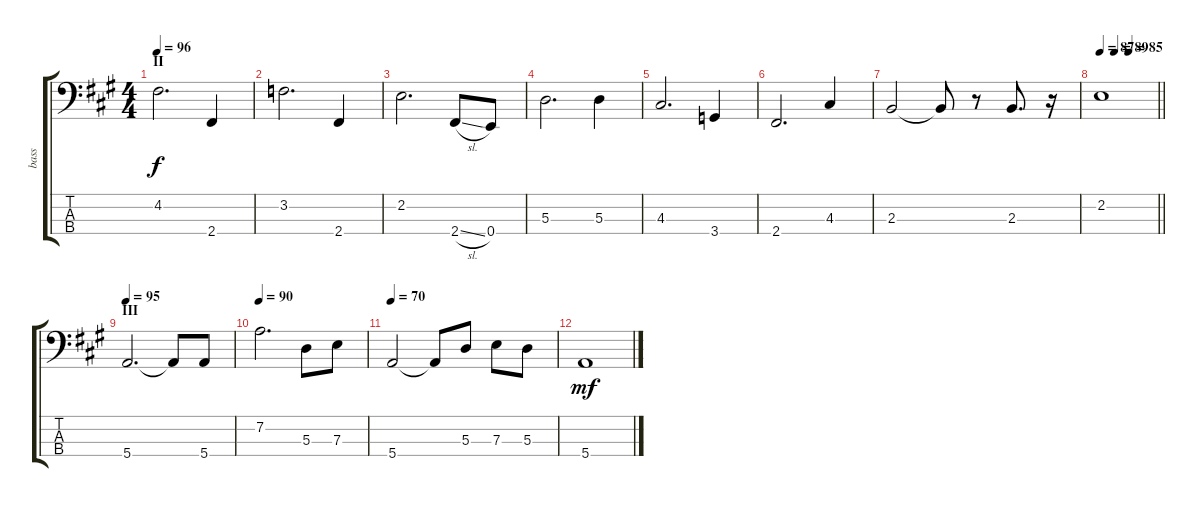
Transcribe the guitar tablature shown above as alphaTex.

\track ("bass" "bass") {instrument electricbassfinger}
\staff {score tabs}
\tuning (G2 D2 A1 E1) {hide}
\ts (4 4)
\section ("" "II")
\tempo 96
\clef f4
\ks a
4.2.2{d dy f} 2.4.4 |
3.2.2{d} 2.4.4 |
2.2.2{d} 2.4{sl}.8 0.4.8 |
5.3.2{d} 5.3.4 |
4.3.2{d} 3.4.4 |
2.4.2{d} 4.3.4 |
2.3.2 2.3{t}.8 r.8 2.3.8{d} r.16 |
\tempo (89 0.25)
\tempo (85 0.5)
\tempo 87
\barLineRight lightlight
2.2.1 |
\section ("" "III")
\tempo 95
5.4.2{d} 5.4{t}.8 5.4.8 |
\tempo 90
7.2.2{d} 5.3.8 7.3.8 |
\tempo 70
5.4.2 5.4{t}.8 5.3.8 7.3.8 5.3.8 |
5.4.1{dy mf}
